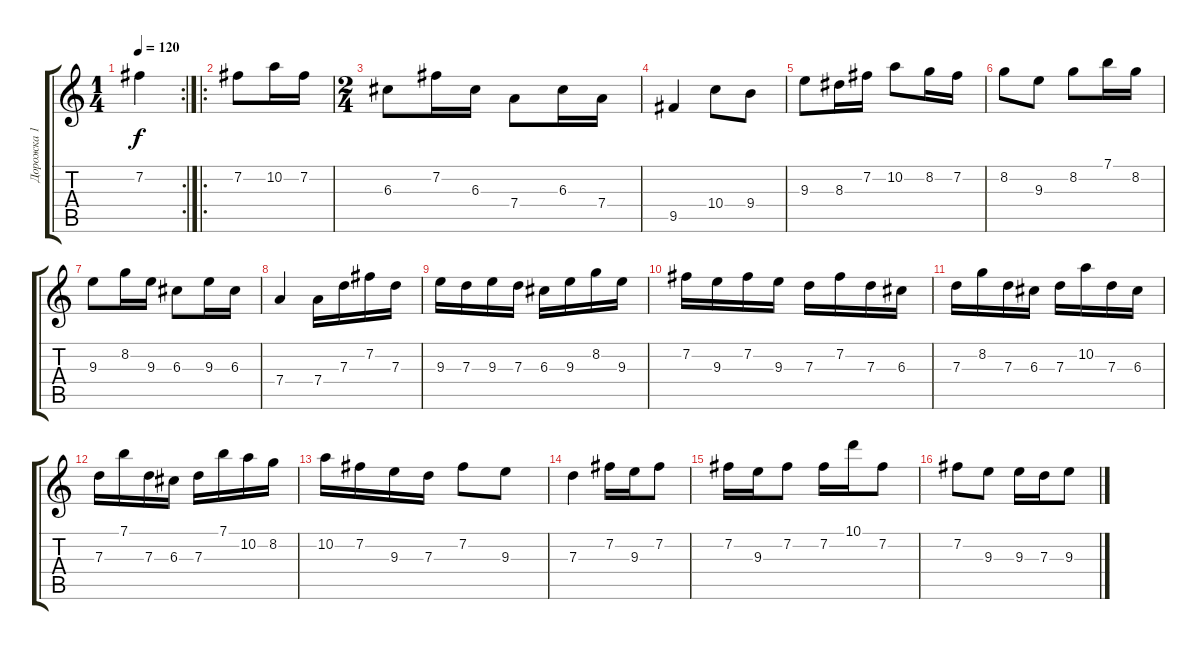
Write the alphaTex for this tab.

\track ("Дорожка 1" "Дорожка 1") {instrument acousticguitarnylon}
\staff {score tabs}
\tuning (E4 B3 G3 D3 A2 E2) {hide}
\rc 2
\ts (1 4)
\tempo 120
\clef g2
\ks c
7.2.4{dy f} |
\ro
7.2.8 10.2.16 7.2.16 |
\ts (2 4)
6.3.8 7.2.16 6.3.16 7.4.8 6.3.16 7.4.16 |
9.5.4 10.4.8 9.4.8 |
9.3.8 8.3.16 7.2.16 10.2.8 8.2.16 7.2.16 |
8.2.8 9.3.8 8.2.8 7.1.16 8.2.16 |
9.3.8 8.2.16 9.3.16 6.3.8 9.3.16 6.3.16 |
7.4.4 7.4.16 7.3.16 7.2.16 7.3.16 |
9.3.16 7.3.16 9.3.16 7.3.16 6.3.16 9.3.16 8.2.16 9.3.16 |
7.2.16 9.3.16 7.2.16 9.3.16 7.3.16 7.2.16 7.3.16 6.3.16 |
7.3.16 8.2.16 7.3.16 6.3.16 7.3.16 10.2.16 7.3.16 6.3.16 |
7.3.16 7.1.16 7.3.16 6.3.16 7.3.16 7.1.16 10.2.16 8.2.16 |
10.2.16 7.2.16 9.3.16 7.3.16 7.2.8 9.3.8 |
7.3.4 7.2.16 9.3.16 7.2.8 |
7.2.16 9.3.16 7.2.8 7.2.16 10.1.16 7.2.8 |
7.2.8 9.3.8 9.3.16 7.3.16 9.3.8
